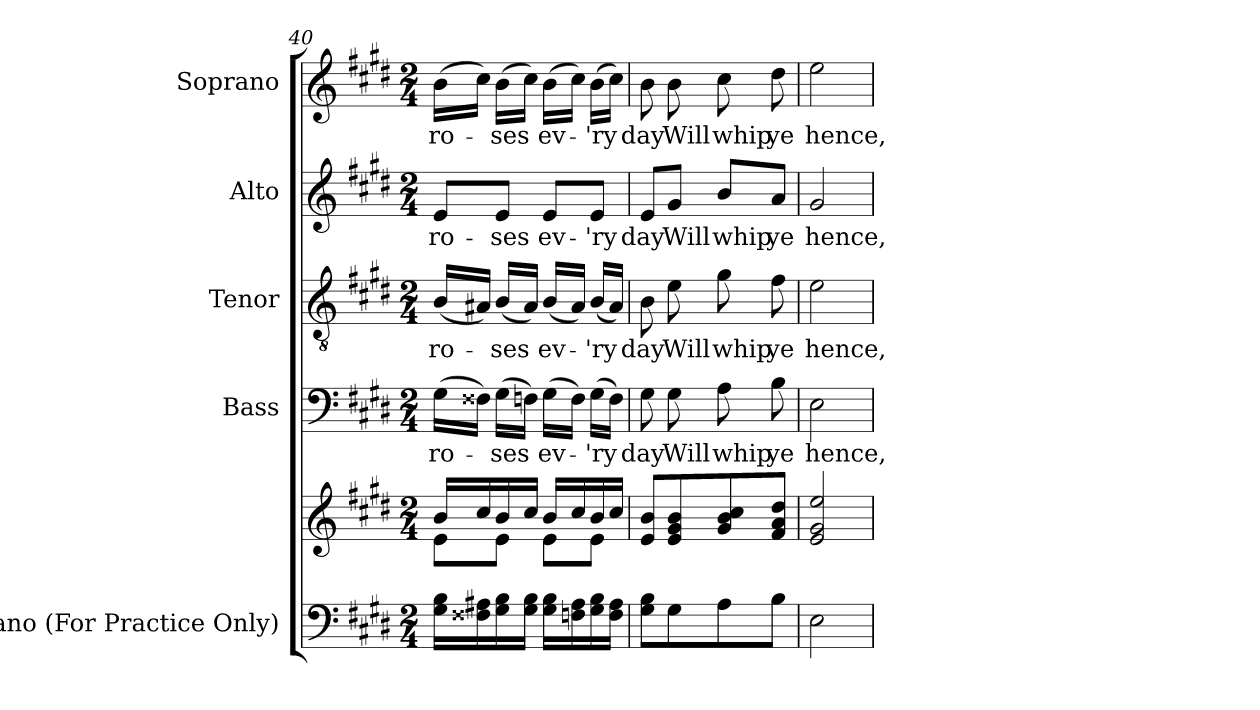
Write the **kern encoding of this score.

**kern	**kern	**kern	**text	**kern	**text	**kern	**text	**kern	**text
*part5	*part5	*part4	*part4	*part3	*part3	*part2	*part2	*part1	*part1
*staff6	*staff5	*staff4	*staff4	*staff3	*staff3	*staff2	*staff2	*staff1	*staff1
*I"Piano (For Practice Only)	*	*I"Bass	*	*I"Tenor	*	*I"Alto	*	*I"Soprano	*
*I'Pno.	*	*I'B.	*	*I'T.	*	*I'A.	*	*I'S.	*
*clefF4	*clefG2	*clefF4	*	*clefGv2	*	*clefG2	*	*clefG2	*
*	*	*	*	*ITrd7c12	*	*	*	*	*
*k[f#c#g#d#]	*k[f#c#g#d#]	*k[f#c#g#d#]	*	*k[f#c#g#d#]	*	*k[f#c#g#d#]	*	*k[f#c#g#d#]	*
*E:	*E:	*E:	*	*E:	*	*E:	*	*E:	*
*M2/4	*M2/4	*M2/4	*	*M2/4	*	*M2/4	*	*M2/4	*
=40	=40	=40	=40	=40	=40	=40	=40	=40	=40
*	*^	*	*	*	*	*	*	*	*
!	!	!	!	!LO:LY:b:color=#000000	!	!	!	!	!	!
!	!	!	!	!	!	!LO:LY:b:color=#000000	!	!	!	!
!	!	!	!	!	!	!	!	!LO:LY:b:color=#000000	!	!
!	!	!	!	!	!	!	!	!	!	!LO:LY:b:color=#000000
16G#i\ 16BiLL	16bi/LL	8ei\L	(16G#i\LL	ro-	(16BBi/LL	ro-	8ei/L	ro-	(16bi\LL	ro-
16F##Xi\ 16A#Xi	16cc#i/	.	16F##Xi\JJ)	.	16AA#Xi/JJ)	.	.	.	16cc#i\JJ)	.
!	!	!	!	!LO:LY:b:color=#000000	!	!	!	!	!	!
!	!	!	!	!	!	!LO:LY:b:color=#000000	!	!	!	!
!	!	!	!	!	!	!	!	!LO:LY:b:color=#000000	!	!
!	!	!	!	!	!	!	!	!	!	!LO:LY:b:color=#000000
16G#i\ 16Bi	16bi/	8ei\J	(16G#i\LL	-ses	(16BBi/LL	-ses	8ei/J	-ses	(16bi\LL	-ses
16G#i\ 16BiJJ	16cc#i/JJ	.	16Fi\JJ)	.	16AA#i/JJ)	.	.	.	16cc#i\JJ)	.
!	!	!	!	!LO:LY:b:color=#000000	!	!	!	!	!	!
!	!	!	!	!	!	!LO:LY:b:color=#000000	!	!	!	!
!	!	!	!	!	!	!	!	!LO:LY:b:color=#000000	!	!
!	!	!	!	!	!	!	!	!	!	!LO:LY:b:color=#000000
16G#i\ 16BiLL	16bi/LL	8ei\L	(16G#i\LL	ev-	(16BBi/LL	ev-	8ei/L	ev-	(16bi\LL	ev-
16Fi\ 16A#i	16cc#i/	.	16Fi\JJ)	.	16AA#i/JJ)	.	.	.	16cc#i\JJ)	.
!	!	!	!	!LO:LY:b:color=#000000	!	!	!	!	!	!
!	!	!	!	!	!	!LO:LY:b:color=#000000	!	!	!	!
!	!	!	!	!	!	!	!	!LO:LY:b:color=#000000	!	!
!	!	!	!	!	!	!	!	!	!	!LO:LY:b:color=#000000
16G#i\ 16Bi	16bi/	8ei\J	(16G#i\LL	-'ry	(16BBi/LL	-'ry	8ei/J	-'ry	(16bi\LL	-'ry
16Fi\ 16A#iJJ	16cc#i/JJ	.	16Fi\JJ)	.	16AA#i/JJ)	.	.	.	16cc#i\JJ)	.
*	*v	*v	*	*	*	*	*	*	*	*
=41	=41	=41	=41	=41	=41	=41	=41	=41	=41
!	!	!	!LO:LY:b:color=#000000	!	!	!	!	!	!
!	!	!	!	!	!LO:LY:b:color=#000000	!	!	!	!
!	!	!	!	!	!	!	!LO:LY:b:color=#000000	!	!
!	!	!	!	!	!	!	!	!	!LO:LY:b:color=#000000
8G#i\ 8BiL	8ei/ 8biL	8G#i\	day	8BBi\	day	8ei/L	day	8bi\	day
!	!	!	!LO:LY:b:color=#000000	!	!	!	!	!	!
!	!	!	!	!	!LO:LY:b:color=#000000	!	!	!	!
!	!	!	!	!	!	!	!LO:LY:b:color=#000000	!	!
!	!	!	!	!	!	!	!	!	!LO:LY:b:color=#000000
8G#i\	8ei/ 8g#i 8bi	8G#i\	Will	8Ei\	Will	8g#i/J	Will	8bi\	Will
!	!	!	!LO:LY:b:color=#000000	!	!	!	!	!	!
!	!	!	!	!	!LO:LY:b:color=#000000	!	!	!	!
!	!	!	!	!	!	!	!LO:LY:b:color=#000000	!	!
!	!	!	!	!	!	!	!	!	!LO:LY:b:color=#000000
8Ai\	8g#i/ 8bi 8cc#i	8Ai\	whip	8G#i\	whip	8bi/L	whip	8cc#i\	whip
!	!	!	!LO:LY:b:color=#000000	!	!	!	!	!	!
!	!	!	!	!	!LO:LY:b:color=#000000	!	!	!	!
!	!	!	!	!	!	!	!LO:LY:b:color=#000000	!	!
!	!	!	!	!	!	!	!	!	!LO:LY:b:color=#000000
8Bi\J	8f#i/ 8ai 8dd#iJ	8Bi\	ye	8F#i\	ye	8ai/J	ye	8dd#i\	ye
=42	=42	=42	=42	=42	=42	=42	=42	=42	=42
!	!	!	!LO:LY:b:color=#000000	!	!	!	!	!	!
!	!	!	!	!	!LO:LY:b:color=#000000	!	!	!	!
!	!	!	!	!	!	!	!LO:LY:b:color=#000000	!	!
!	!	!	!	!	!	!	!	!	!LO:LY:b:color=#000000
2Ei\	2ei/ 2g#i 2eei	2Ei\	hence,	2Ei\	hence,	2g#i/	hence,	2eei\	hence,
=	=	=	=	=	=	=	=	=	=
*-	*-	*-	*-	*-	*-	*-	*-	*-	*-
